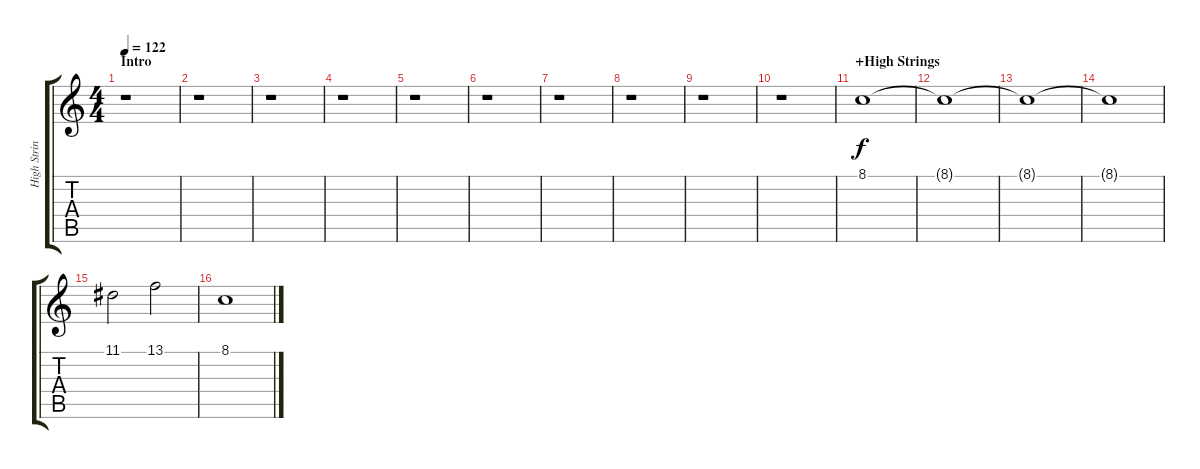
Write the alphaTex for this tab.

\track ("High Strings" "High Strin") {instrument synthstrings1}
\staff {score tabs}
\tuning (E4 B3 G3 D3 A2 E2) {hide}
\ts (4 4)
\section ("" "Intro")
\tempo 122
\clef g2
\ks c
r.1{dy f instrument synthstrings1} |
r.1 |
r.1 |
r.1 |
r.1 |
r.1 |
r.1 |
r.1 |
r.1 |
r.1 |
\section ("" "+High Strings")
8.1.1 |
8.1{t}.1 |
8.1{t}.1 |
8.1{t}.1 |
11.1.2 13.1.2 |
8.1.1
